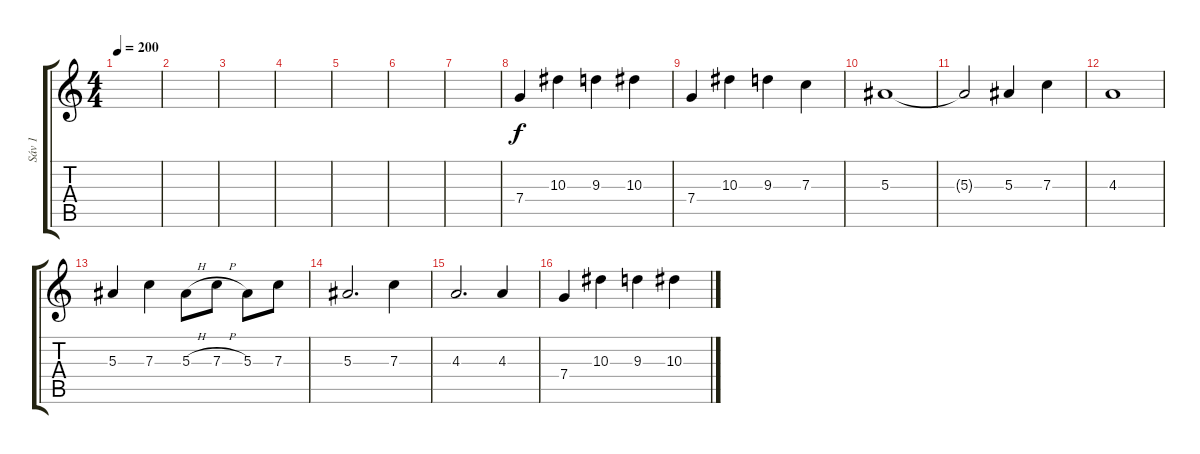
\track ("Sáv 1" "Sáv 1") {instrument electricguitarclean}
\staff {score tabs}
\tuning (D4 A3 F3 C3 G2 D2) {hide}
\ts (4 4)
\tempo 200
\clef g2
\ks c
|
|
|
|
|
|
|
7.4.4 10.3.4 9.3.4 10.3.4 |
7.4.4 10.3.4 9.3.4 7.3.4 |
5.3.1 |
5.3{t}.2 5.3.4 7.3.4 |
4.3.1 |
5.3.4 7.3.4 5.3{h}.8 7.3{h}.8 5.3.8 7.3.8 |
5.3.2{d} 7.3.4 |
4.3.2{d} 4.3.4 |
7.4.4 10.3.4 9.3.4 10.3.4
